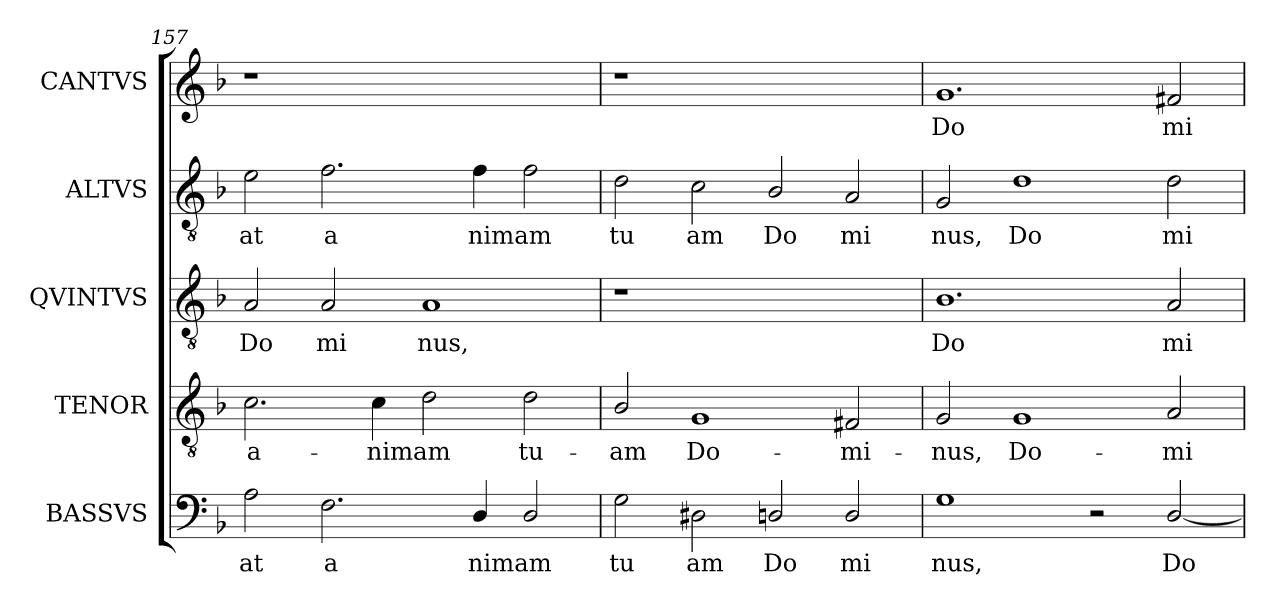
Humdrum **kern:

**kern	**text	**kern	**text	**kern	**text	**kern	**text	**kern	**text
*part5	*part5	*part4	*part4	*part3	*part3	*part2	*part2	*part1	*part1
*staff5	*staff5	*staff4	*staff4	*staff3	*staff3	*staff2	*staff2	*staff1	*staff1
*I"BASSVS	*	*I"TENOR	*	*I"QVINTVS	*	*I"ALTVS	*	*I"CANTVS	*
*clefF4	*	*clefGv2	*	*clefGv2	*	*clefGv2	*	*clefG2	*
*ITrd-3c-5	*	*ITrd-3c-5	*	*ITrd-3c-5	*	*ITrd-3c-5	*	*	*
*k[b-e-]	*	*k[b-e-]	*	*k[b-e-]	*	*k[b-e-]	*	*k[b-]	*
*B-:	*	*B-:	*	*B-:	*	*B-:	*	*F:	*
=157	=157	=157	=157	=157	=157	=157	=157	=157	=157
!	!LO:LY:b:cj	!	!LO:LY:b:cj	!	!LO:LY:b:cj	!	!LO:LY:b:cj	!	!
2d\	at	2.f\	a-	2d/	Do	2a\	at	1r	.
!	!LO:LY:b:cj	!	!	!	!LO:LY:b:cj	!	!LO:LY:b:cj	!	!
2.B-\	a	.	.	2d/	mi	2.b-\	a	.	.
!	!	!	!LO:LY:b:cj	!	!	!	!	!	!
.	.	4f\	-nimam	.	.	.	.	.	.
!	!	!	!LO:LY:b:cj	!	!LO:LY:b:cj	!	!	!	!
.	.	2g\	.	1d	nus,	.	.	1ryy	.
!	!LO:LY:b:cj	!	!	!	!	!	!LO:LY:b:cj	!	!
4G/	nimam	.	.	.	.	4b-\	nimam	.	.
!	!LO:LY:b:cj	!	!LO:LY:b:cj	!	!	!	!LO:LY:b:cj	!	!
2G/	.	2g\	tu-	.	.	2b-\	.	.	.
=158	=158	=158	=158	=158	=158	=158	=158	=158	=158
!	!LO:LY:b:cj	!	!LO:LY:b:cj	!	!	!	!LO:LY:b:cj	!	!
2c\	tu	2e-/	-am	1r	.	2g\	tu	1r	.
!	!LO:LY:b:cj	!	!LO:LY:b:cj	!	!	!	!LO:LY:b:cj	!	!
2G#X\	am	1c	Do-	.	.	2f\	am	.	.
!	!LO:LY:b:cj	!	!	!	!	!	!LO:LY:b:cj	!	!
2G/	Do	.	.	1ryy	.	2e-/	Do	1ryy	.
!	!LO:LY:b:cj	!	!LO:LY:b:cj	!	!	!	!LO:LY:b:cj	!	!
2G/	mi	2B/	-mi-	.	.	2d/	mi	.	.
=159	=159	=159	=159	=159	=159	=159	=159	=159	=159
!	!LO:LY:b:cj	!	!LO:LY:b:cj	!	!LO:LY:b:cj	!	!LO:LY:b:cj	!	!LO:LY:b:cj
1c	nus,	2c/	-nus,	1.e-	Do	2c/	nus,	1.g	Do
!	!	!	!LO:LY:b:cj	!	!	!	!LO:LY:b:cj	!	!
.	.	1c	Do-	.	.	1g	Do	.	.
2r	.	.	.	.	.	.	.	.	.
!	!LO:LY:b:cj	!	!LO:LY:b:cj	!	!LO:LY:b:cj	!	!LO:LY:b:cj	!	!LO:LY:b:cj
[>2G/	Do	2d/	-mi-	2d/	mi	2g\	mi	2f#X/	mi
=	=	=	=	=	=	=	=	=	=
*-	*-	*-	*-	*-	*-	*-	*-	*-	*-
